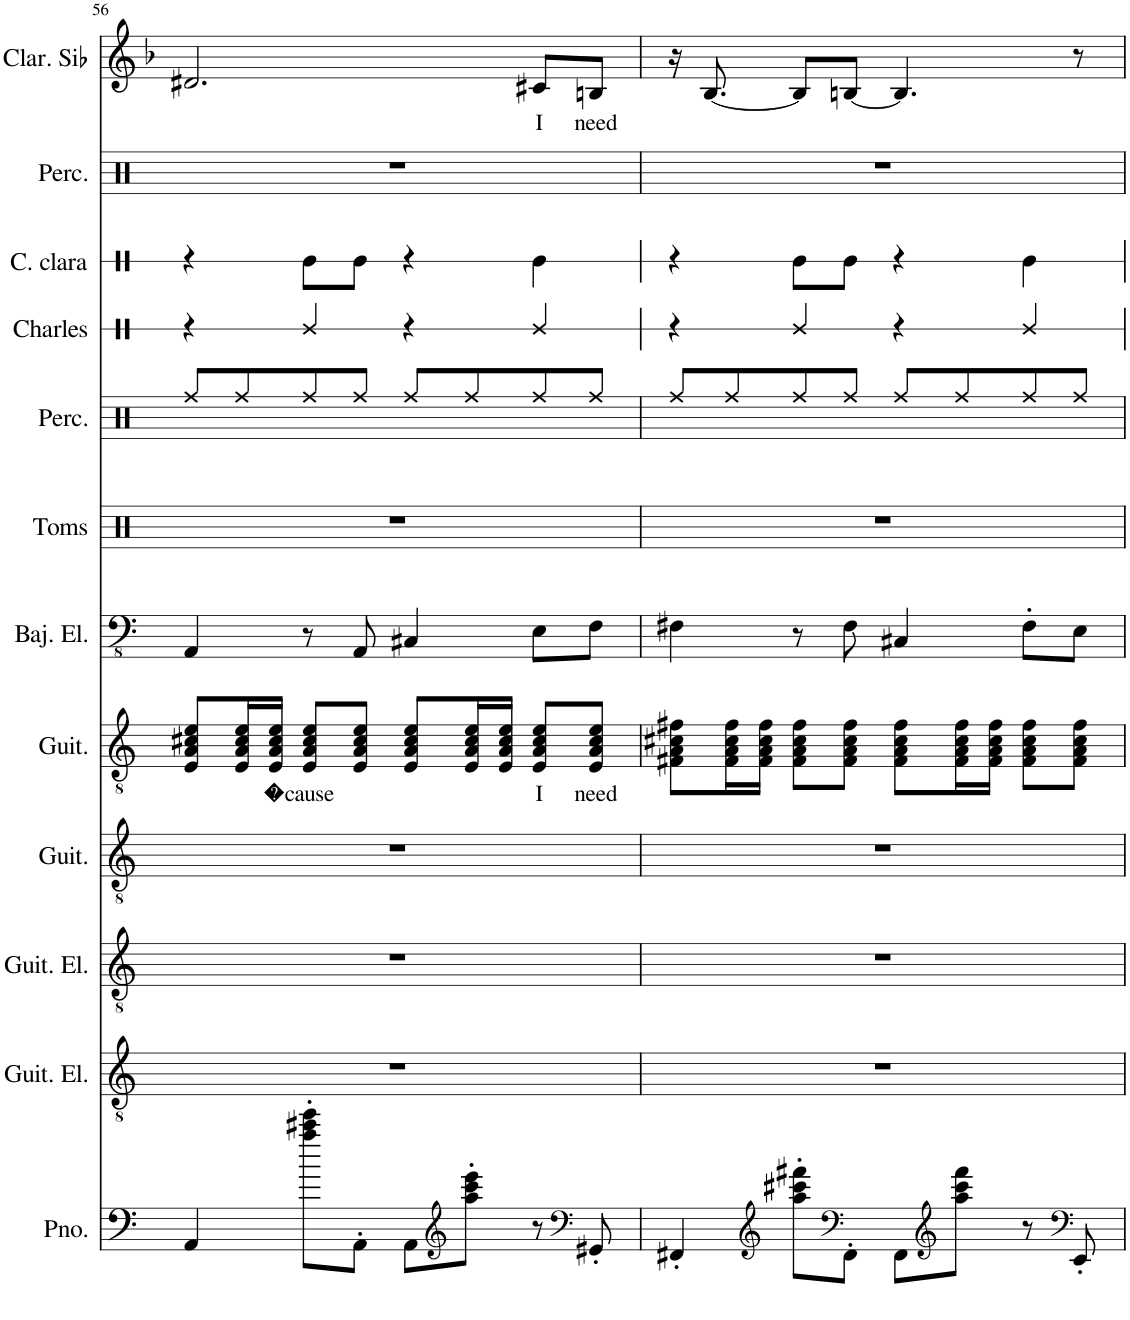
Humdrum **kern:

**kern	**kern	**kern	**kern	**kern	**text	**kern	**kern	**kern	**kern	**kern	**kern	**kern	**text
*part12	*part11	*part10	*part9	*part8	*part8	*part7	*part6	*part5	*part4	*part3	*part2	*part1	*part1
*staff12	*staff11	*staff10	*staff9	*staff8	*staff8	*staff7	*staff6	*staff5	*staff4	*staff3	*staff2	*staff1	*staff1
*I"Piano, Ac.Piano	*I"Guitarra eléctrica, Guitar 4	*I"Guitarra eléctrica, Guitar 3	*I"Guitarra acústica, Guitar 2	*I"Guitarra clásica, Guitar 1	*	*I"Bajo eléctrico, Bass Gtr	*I"Tom Toms, Tom Tom	*I"Set de percusión, Ride Cym	*I"Charles, Clsd Hat	*I"Caja clara, Snare	*I"Set de percusión, Kick Drm	*I"Clarinette en Sib	*
*I'Pno.	*I'Guit. El.	*I'Guit. El.	*I'Guit.	*I'Guit.	*	*I'Baj. El.	*I'Toms	*I'Perc.	*I'Charles	*I'C. clara	*I'Perc.	*I'Clar. Sib	*
!!LO:PB:g=z
*clefG2	*clefGv2	*clefGv2	*clefGv2	*clefGv2	*	*clefFv4	*clefX	*clefX	*clefX	*clefX	*clefX	*clefG2	*
*	*	*	*	*	*	*	*	*	*	*	*	*Trd1c2	*
*k[]	*k[]	*k[]	*k[]	*k[]	*	*k[]	*k[]	*k[]	*k[]	*k[]	*k[]	*k[b-]	*
*M4/4	*M4/4	*M4/4	*M4/4	*M4/4	*	*M4/4	*M4/4	*M4/4	*M4/4	*M4/4	*M4/4	*M4/4	*
=56	=56	=56	=56	=56	=56	=56	=56	=56	=56	=56	=56	=56	=56
4AA/	1r	1r	1r	8E/ 8A/ 8c#X/ 8e/L	.	4AAA/	1r	8Rff/L	4r	4r	1r	2.d#X/	.
.	.	.	.	16E/ 16A/ 16c#/ 16e/L	.	.	.	8Rff/	.	.	.	.	.
.	.	.	.	16E/ 16A/ 16c#/ 16e/JJ	.	.	.	.	.	.	.	.	.
!	!	!	!	!	!LO:LY:b	!	!	!	!	!	!	!	!
8aa\' 8ccc#X\' 8eee\'L	.	.	.	8E/ 8A/ 8c#/ 8e/L	�cause	8r	.	8Rff/	4Re/	8Re\L	.	.	.
8AA'\J	.	.	.	8E/ 8A/ 8c#/ 8e/J	.	8AAA/	.	8Rff/J	.	8Re\J	.	.	.
8AA\L	.	.	.	8E/ 8A/ 8c#/ 8e/L	.	4CC#X/	.	8Rff/L	4r	4r	.	.	.
*clefG2	*	*	*	*	*	*	*	*	*	*	*	*	*
8aa\' 8ccc#\' 8eee\'J	.	.	.	16E/ 16A/ 16c#/ 16e/L	.	.	.	8Rff/	.	.	.	.	.
.	.	.	.	16E/ 16A/ 16c#/ 16e/JJ	.	.	.	.	.	.	.	.	.
!	!	!	!	!	!LO:LY:b	!	!	!	!	!	!	!	!LO:LY:b
8r	.	.	.	8E/ 8A/ 8c#/ 8e/L	I	8EE\L	.	8Rff/	4Re/	4Re\	.	8c#X/L	I
*clefF4	*	*	*	*	*	*	*	*	*	*	*	*	*
!	!	!	!	!	!LO:LY:b	!	!	!	!	!	!	!	!LO:LY:b
8GG#X'/	.	.	.	8E/ 8A/ 8c#/ 8e/J	need	8FF\J	.	8Rff/J	.	.	.	8Bn/J	need
=57	=57	=57	=57	=57	=57	=57	=57	=57	=57	=57	=57	=57	=57
4FF#X'/	1r	1r	1r	8F#X\ 8A\ 8c#X\ 8f#X\L	.	4FF#X\	1r	8Rff/L	4r	4r	1r	16r	.
.	.	.	.	.	.	.	.	.	.	.	.	[8.B-/	.
.	.	.	.	16F#\ 16A\ 16c#\ 16f#\L	.	.	.	8Rff/	.	.	.	.	.
.	.	.	.	16F#\ 16A\ 16c#\ 16f#\JJ	.	.	.	.	.	.	.	.	.
*clefG2	*	*	*	*	*	*	*	*	*	*	*	*	*
8aa\' 8ccc#X\' 8fff#X\'L	.	.	.	8F#\ 8A\ 8c#\ 8f#\L	.	8r	.	8Rff/	4Re/	8Re\L	.	8B-/L]	.
*clefF4	*	*	*	*	*	*	*	*	*	*	*	*	*
8FF#'\J	.	.	.	8F#\ 8A\ 8c#\ 8f#\J	.	8FF#\	.	8Rff/J	.	8Re\J	.	[8Bn/J	.
8FF#\L	.	.	.	8F#\ 8A\ 8c#\ 8f#\L	.	4CC#X/	.	8Rff/L	4r	4r	.	4.B/]	.
*clefG2	*	*	*	*	*	*	*	*	*	*	*	*	*
8aa\ 8ccc#\ 8fff#\J	.	.	.	16F#\ 16A\ 16c#\ 16f#\L	.	.	.	8Rff/	.	.	.	.	.
.	.	.	.	16F#\ 16A\ 16c#\ 16f#\JJ	.	.	.	.	.	.	.	.	.
8r	.	.	.	8F#\ 8A\ 8c#\ 8f#\L	.	8FF#'\L	.	8Rff/	4Re/	4Re\	.	.	.
*clefF4	*	*	*	*	*	*	*	*	*	*	*	*	*
8EE'/	.	.	.	8F#\ 8A\ 8c#\ 8f#\J	.	8EE\J	.	8Rff/J	.	.	.	8r	.
=	=	=	=	=	=	=	=	=	=	=	=	=	=
*-	*-	*-	*-	*-	*-	*-	*-	*-	*-	*-	*-	*-	*-
